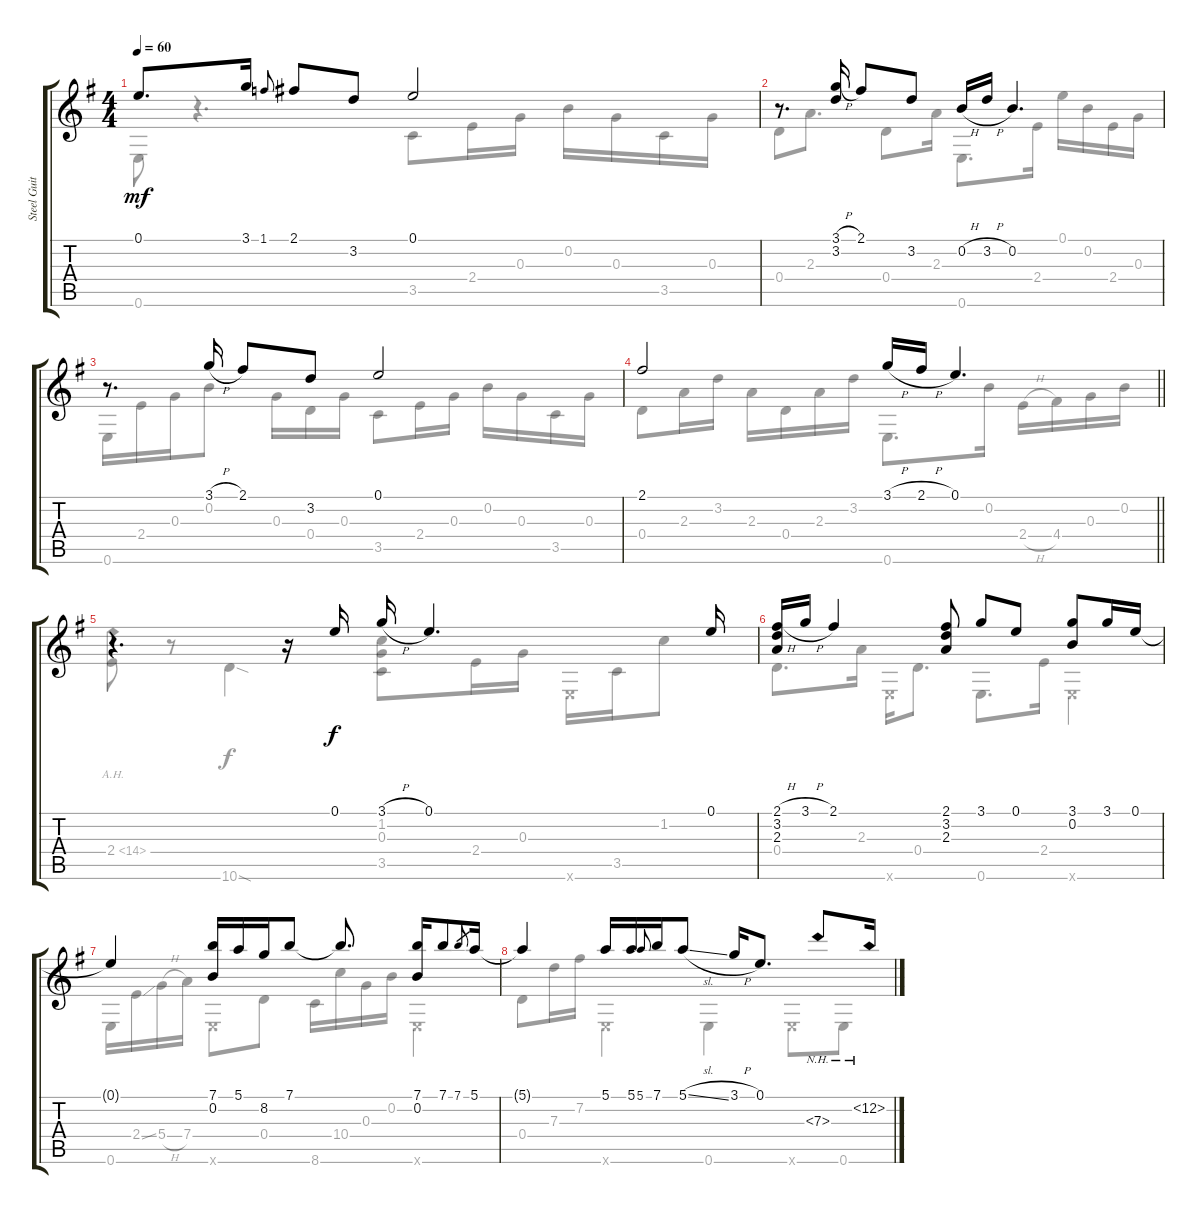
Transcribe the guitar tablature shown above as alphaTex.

\track ("Steel Guitar" "Steel Guit") {instrument acousticguitarsteel}
\staff {score tabs}
\tuning (E4 B3 G3 D3 A2 E2) {hide}
\voice
\ts (4 4)
\tempo 60
\clef g2
\ks g
0.1{t}.8{d dy mf} 3.1.16 1.1.8{gr onbeat} 2.1.8 3.2.8 0.1.2 |
r.8{d} (3.1{h} 3.2).16 2.1.8 3.2.8 0.2{h}.16 3.2{h}.16 0.2.4{d} |
r.8{d} 3.1{h}.16 2.1.8 3.2.8 0.1.2 |
\barLineRight lightlight
2.1.2 3.1{h}.16 2.1{h}.16 0.1.4{d} |
r.4{d} r.16 0.1.16{dy f} 3.1{h}.16 0.1.4{d} 0.1.16 |
(2.1{h} 3.2 2.3).16 3.1{h}.16 2.1.4 (2.1 3.2 2.3).8 3.1.8 0.1.8 (3.1 0.2).8 3.1.16 0.1.16 |
0.1{t}.4 (7.1 0.2).16 5.1.16 8.2.16 7.1.8 7.1{t}.8{d} (7.1 0.2).16 7.1.8 7.1.8{gr} 5.1.16 |
5.1{t}.4 5.1.16 5.1.16 5.1.8{gr onbeat} 7.1.16 5.1{sl}.8 3.1{h}.16 0.1.8{d} 7.3{nh}.8 12.2{nh}.16
\voice
\clef g2
\ottava regular
\simile none
\ks g
0.6.8{dy mf} r.4{d} 3.5.8 2.4.16 0.3.16 0.2.16 0.3.16 3.5.16 0.3.16 |
0.4.8 2.3.8{d} 0.4.8 2.3.16 0.6.8{d} 2.4.16 0.1.16 0.2.16 2.4.16 0.3.16 |
0.6.16 2.4.16 0.3.16 0.2.8 0.3.16 0.4.16 0.3.16 3.5.8 2.4.16 0.3.16 0.2.16 0.3.16 3.5.16 0.3.16 |
\barLineRight lightlight
0.4.8 2.3.16 3.2.16 2.3.16 0.4.16 2.3.16 3.2.16 0.6.8{d} 0.2.16 2.4{h}.16 4.4.16 0.3.16 0.2.16 |
2.4{ah 12}.8 r.8 10.6{sod}.4{dy f} (1.2 0.3 3.5).8 2.4.16 0.3.16 0.6{x}.16 3.5.16 1.2.8 |
0.4.8{d} 2.3.16 0.6{x}.16 0.4.8{d} 0.6.8{d} 2.4.16 0.6{x}.4 |
0.6.16 2.4{ss}.16 5.4{h}.16 7.4.16 0.6{x}.8 0.4.8 8.6.16 10.4.16 0.3.16 0.2.16 0.6{x}.4 |
0.4.8 7.3.16 7.2.16 0.6{x}.4 0.6.4 0.6{x}.8 0.6.8
